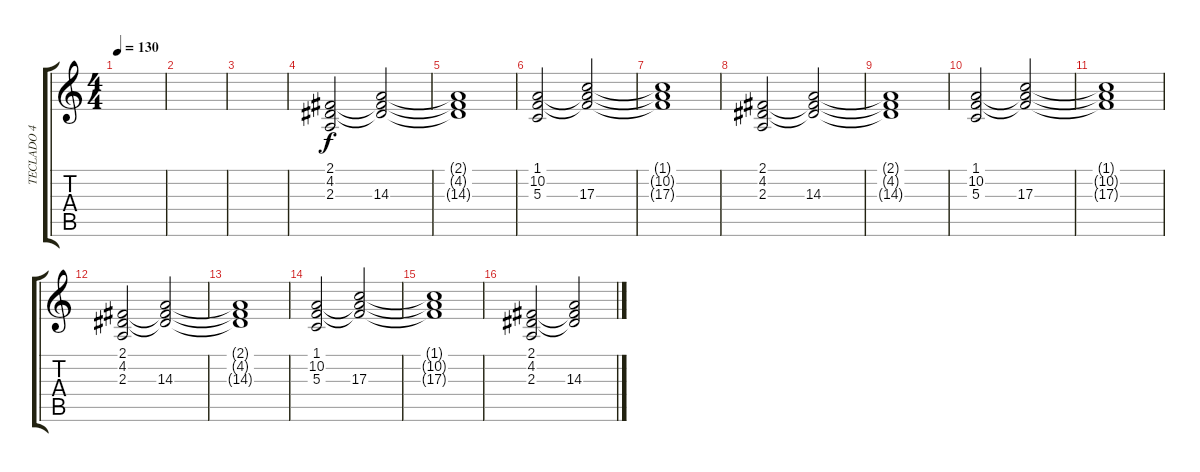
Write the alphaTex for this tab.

\track ("TECLADO 4" "TECLADO 4") {instrument choiraahs}
\staff {score tabs}
\tuning (E4 B3 G3 D3 A2 E2) {hide}
\ts (4 4)
\tempo 130
\clef g2
\ks c
|
|
|
(2.1 4.2 2.3).2 (2.1{t} 4.2{t} 14.3).2 |
(2.1{t} 4.2{t} 14.3{t}).1 |
(1.1 10.2 5.3).2 (1.1{t} 10.2{t} 17.3).2 |
(1.1{t} 10.2{t} 17.3{t}).1 |
(2.1 4.2 2.3).2 (2.1{t} 4.2{t} 14.3).2 |
(2.1{t} 4.2{t} 14.3{t}).1 |
(1.1 10.2 5.3).2 (1.1{t} 10.2{t} 17.3).2 |
(1.1{t} 10.2{t} 17.3{t}).1 |
(2.1 4.2 2.3).2 (2.1{t} 4.2{t} 14.3).2 |
(2.1{t} 4.2{t} 14.3{t}).1 |
(1.1 10.2 5.3).2 (1.1{t} 10.2{t} 17.3).2 |
(1.1{t} 10.2{t} 17.3{t}).1 |
(2.1 4.2 2.3).2 (2.1{t} 4.2{t} 14.3).2
